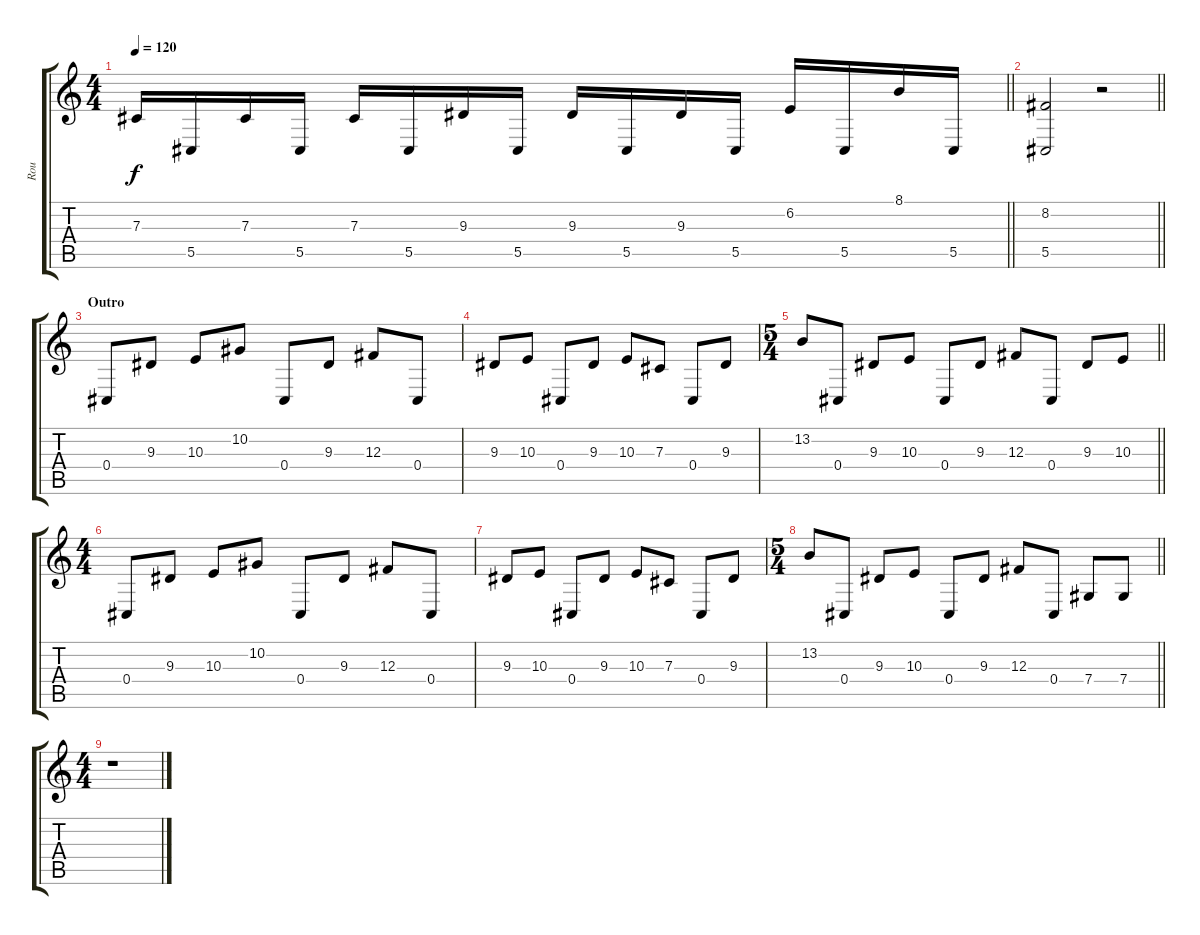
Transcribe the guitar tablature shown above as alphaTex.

\track ("Rou" "Rou") {instrument lead1square}
\staff {score tabs}
\tuning (Eb4 Bb3 Gb3 Db3 Ab2 Db2) {hide}
\ts (4 4)
\tempo 120
\clef g2
\barLineRight lightlight
\ks c
7.3.16{dy f} 5.5.16 7.3.16 5.5.16 7.3.16 5.5.16 9.3.16 5.5.16 9.3.16 5.5.16 9.3.16 5.5.16 6.2.16 5.5.16 8.1.16 5.5.16 |
\barLineRight lightlight
(8.2 5.5).2{volume 0} r.2 |
\section ("" "Outro")
0.4.8{volume 14} 9.3.8 10.3.8 10.2.8 0.4.8 9.3.8 12.3.8 0.4.8 |
9.3.8 10.3.8 0.4.8 9.3.8 10.3.8 7.3.8 0.4.8 9.3.8 |
\ts (5 4)
\barLineRight lightlight
13.2.8 0.4.8 9.3.8 10.3.8 0.4.8 9.3.8 12.3.8 0.4.8 9.3.8 10.3.8 |
\ts (4 4)
0.4.8 9.3.8 10.3.8 10.2.8 0.4.8 9.3.8 12.3.8 0.4.8 |
9.3.8 10.3.8 0.4.8 9.3.8 10.3.8 7.3.8 0.4.8 9.3.8 |
\ts (5 4)
\barLineRight lightlight
13.2.8 0.4.8 9.3.8 10.3.8 0.4.8 9.3.8 12.3.8 0.4.8 7.4.8 7.4.8 |
\ts (4 4)
r.1
